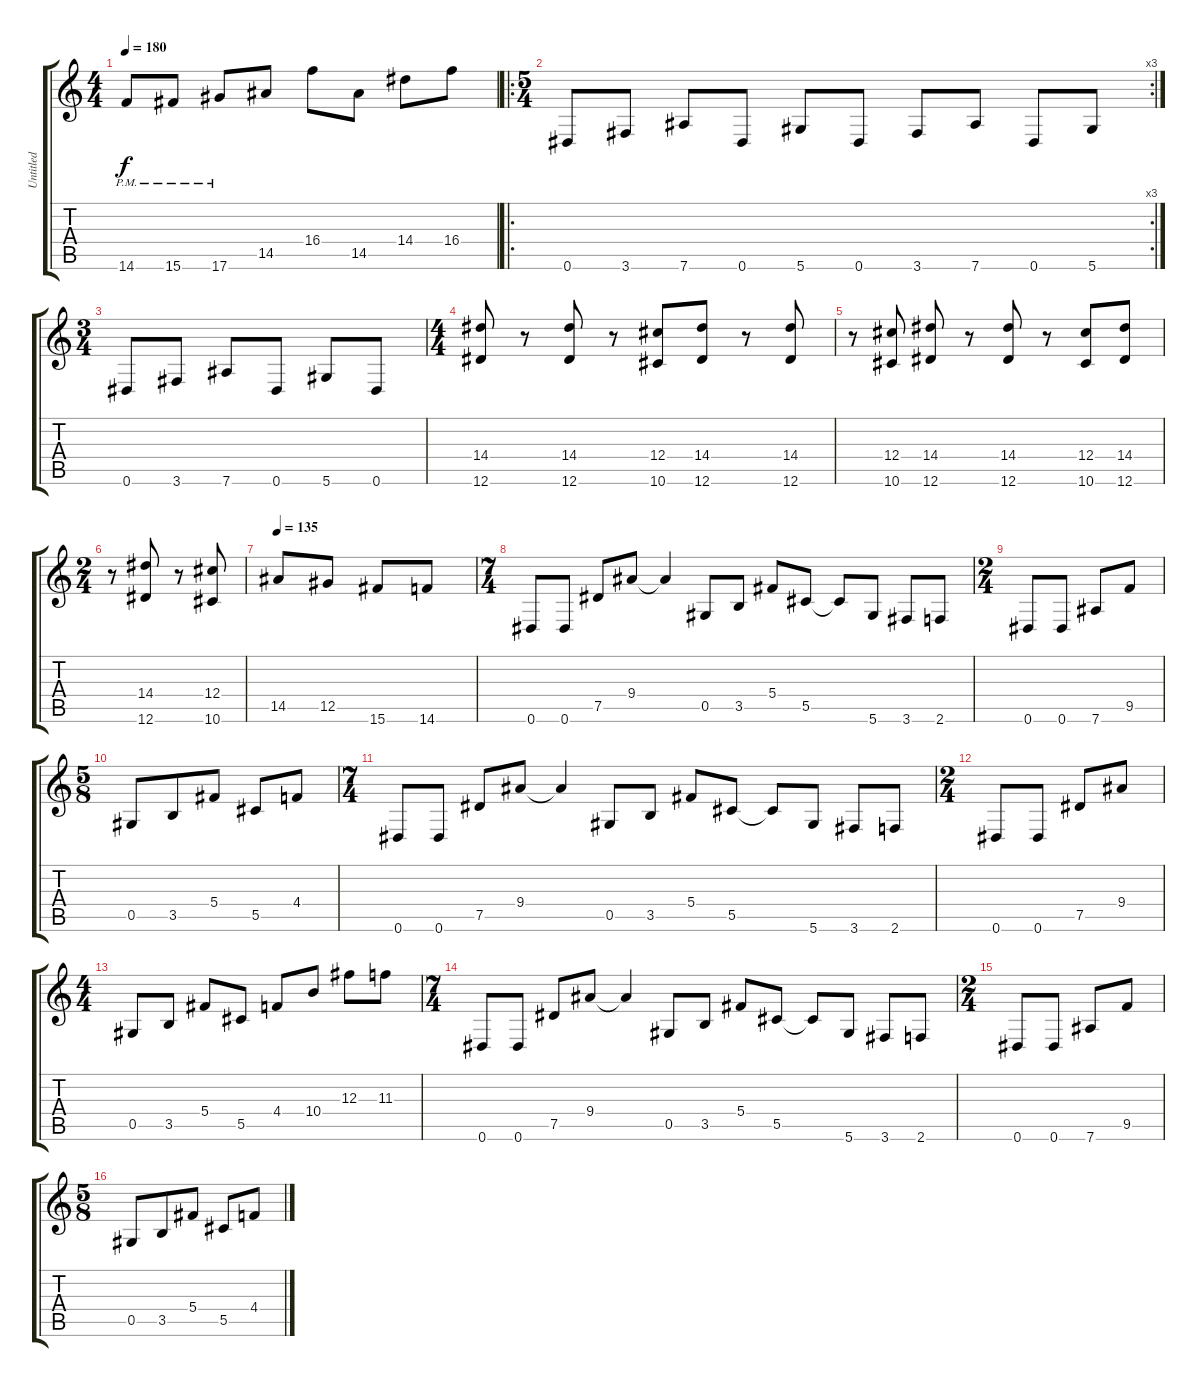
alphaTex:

\track ("Untitled" "Untitled") {instrument overdrivenguitar}
\staff {score tabs}
\tuning (Eb4 Bb3 Gb3 Db3 Ab2 Eb2) {hide}
\ts (4 4)
\tempo 180
\clef g2
\ks c
14.6{pm}.8{dy f} 15.6{pm}.8 17.6{pm}.8 14.5.8 16.4.8 14.5.8 14.4.8 16.4.8 |
\ro
\rc 3
\ts (5 4)
0.6.8 3.6.8 7.6.8 0.6.8 5.6.8 0.6.8 3.6.8 7.6.8 0.6.8 5.6.8 |
\ts (3 4)
0.6.8 3.6.8 7.6.8 0.6.8 5.6.8 0.6.8 |
\ts (4 4)
(14.4 12.6).8 r.8 (14.4 12.6).8 r.8 (12.4 10.6).8 (14.4 12.6).8 r.8 (14.4 12.6).8 |
r.8 (12.4 10.6).8 (14.4 12.6).8 r.8 (14.4 12.6).8 r.8 (12.4 10.6).8 (14.4 12.6).8 |
\ts (2 4)
r.8 (14.4 12.6).8 r.8 (12.4 10.6).8 |
\tempo 135
14.5.8 12.5.8 15.6.8 14.6.8 |
\ts (7 4)
0.6.8 0.6.8 7.5.8 9.4.8 9.4{t}.4 0.5.8 3.5.8 5.4.8 5.5.8 5.5{t}.8 5.6.8 3.6.8 2.6.8 |
\ts (2 4)
0.6.8 0.6.8 7.6.8 9.5.8 |
\ts (5 8)
0.5.8 3.5.8 5.4.8 5.5.8 4.4.8 |
\ts (7 4)
0.6.8 0.6.8 7.5.8 9.4.8 9.4{t}.4 0.5.8 3.5.8 5.4.8 5.5.8 5.5{t}.8 5.6.8 3.6.8 2.6.8 |
\ts (2 4)
0.6.8 0.6.8 7.5.8 9.4.8 |
\ts (4 4)
0.5.8 3.5.8 5.4.8 5.5.8 4.4.8 10.4.8 12.3.8 11.3.8 |
\ts (7 4)
0.6.8 0.6.8 7.5.8 9.4.8 9.4{t}.4 0.5.8 3.5.8 5.4.8 5.5.8 5.5{t}.8 5.6.8 3.6.8 2.6.8 |
\ts (2 4)
0.6.8 0.6.8 7.6.8 9.5.8 |
\ts (5 8)
0.5.8 3.5.8 5.4.8 5.5.8 4.4.8
